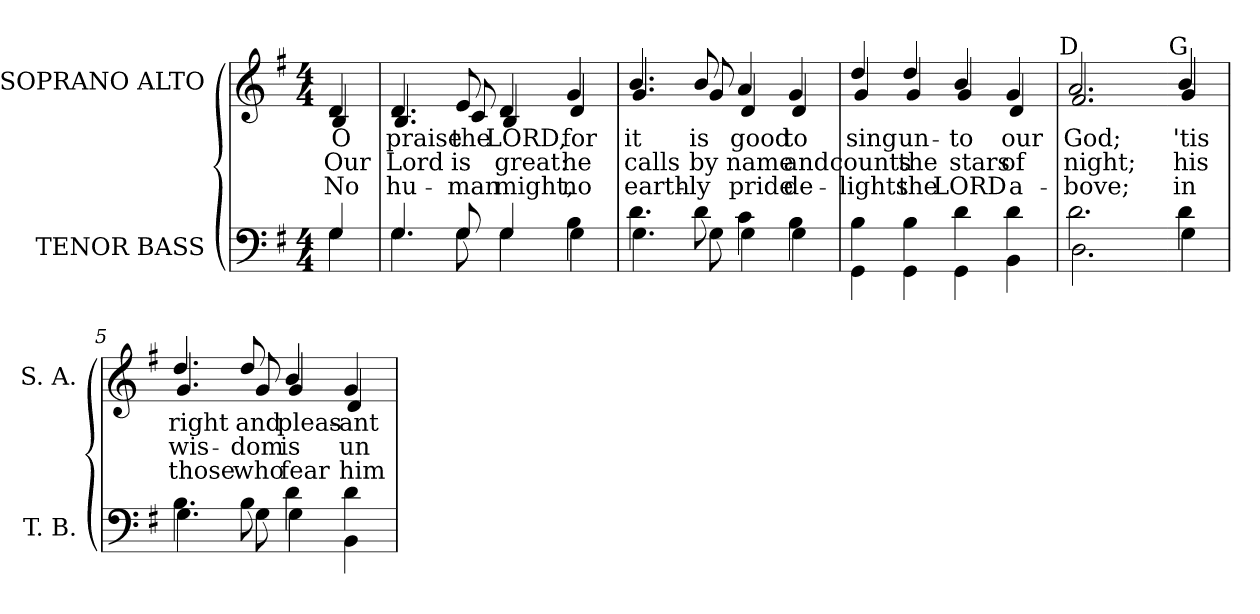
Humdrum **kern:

**kern	**kern	**text	**text	**text
*part2	*part1	*part1	*part1	*part1
*staff2	*staff1	*staff1	*staff1	*staff1
*I"TENOR BASS	*I"SOPRANO ALTO	*	*	*
*I'T. B.	*I'S. A.	*	*	*
!!LO:PB:g=z
*clefF4	*clefG2	*	*	*
*k[f#]	*k[f#]	*	*	*
*G:	*G:	*	*	*
*M4/4	*M4/4	*	*	*
=	=	=	=	=
*^	*	*	*	*
!	!	!LO:TX:a:cj:t=G	!	!	!
!	!	!LO:TX:b:cj:t=1	!	!	!
!	!	!LO:TX:b:cj:t=2	!	!	!
!	!	!LO:TX:b:cj:t=3	!	!	!
!	!	!	!LO:LY:b:color=#000000	!LO:LY:b:color=#000000	!LO:LY:b:color=#000000
*	*	*^	*	*	*
4Gi/	4Gi\	4di/	4Bi/	O	Our	No
=	=	=	=	=	=	=
!	!	!	!	!LO:LY:b:color=#000000	!LO:LY:b:color=#000000	!LO:LY:b:color=#000000
4.Gi/	4.Gi\	4.di/	4.Bi/	praise	Lord	hu-
!	!	!	!	!LO:LY:b:color=#000000	!LO:LY:b:color=#000000	!LO:LY:b:color=#000000
8Gi/	8Gi\	8ei/	8ci/	the	is	-man
!	!	!	!	!LO:LY:b:color=#000000	!LO:LY:b:color=#000000	!LO:LY:b:color=#000000
4Gi/	4Gi\	4di/	4Bi/	LORD,	great:	might,
!	!	!	!	!LO:LY:b:color=#000000	!LO:LY:b:color=#000000	!LO:LY:b:color=#000000
4Bi\	4Gi\	4gi/	4di/	for	he	no
=1	=1	=1	=1	=1	=1	=1
!	!	!	!	!LO:LY:b:color=#000000	!LO:LY:b:color=#000000	!LO:LY:b:color=#000000
4.di\	4.Gi\	4.bi/	4.gi/	it	calls	earth-
!	!	!	!	!LO:LY:b:color=#000000	!LO:LY:b:color=#000000	!LO:LY:b:color=#000000
8di\	8Gi\	8bi/	8gi/	is	by	-ly
!	!	!	!	!LO:LY:b:color=#000000	!LO:LY:b:color=#000000	!LO:LY:b:color=#000000
4ci\	4Gi\	4ai/	4di/	good	name	pride
!	!	!	!	!LO:LY:b:color=#000000	!LO:LY:b:color=#000000	!LO:LY:b:color=#000000
4Bi\	4Gi\	4gi/	4di/	to	and	de-
=2	=2	=2	=2	=2	=2	=2
!	!	!	!	!LO:LY:b:color=#000000	!LO:LY:b:color=#000000	!LO:LY:b:color=#000000
4Bi\	4GGi\	4ddi/	4gi/	sing	counts	-lights
!	!	!	!	!LO:LY:b:color=#000000	!LO:LY:b:color=#000000	!LO:LY:b:color=#000000
4Bi\	4GGi\	4ddi/	4gi/	un-	the	the
!	!	!	!	!LO:LY:b:color=#000000	!LO:LY:b:color=#000000	!LO:LY:b:color=#000000
4di\	4GGi\	4bi/	4gi/	-to	stars	LORD
!	!	!	!	!LO:LY:b:color=#000000	!LO:LY:b:color=#000000	!LO:LY:b:color=#000000
4di\	4BBi\	4gi/	4di/	our	of	a-
=3	=3	=3	=3	=3	=3	=3
!	!	!LO:TX:a:cj:t=D	!	!	!	!
!	!	!	!	!LO:LY:b:color=#000000	!LO:LY:b:color=#000000	!LO:LY:b:color=#000000
2.di\	2.Di\	2.ai/	2.f#i/	God;	night;	-bove;
!!LO:LB:g=z	!!
=4-	=4-	=4-	=4-	=4-	=4-	=4-
!	!	!LO:TX:a:cj:t=G	!	!	!	!
!	!	!	!	!LO:LY:b:color=#000000	!LO:LY:b:color=#000000	!LO:LY:b:color=#000000
4di\	4Gi\	4bi/	4gi/	'tis	his	in
=5	=5	=5	=5	=5	=5	=5
!	!	!	!	!LO:LY:b:color=#000000	!LO:LY:b:color=#000000	!LO:LY:b:color=#000000
4.Bi\	4.Gi\	4.ddi/	4.gi/	right	wis-	those
!	!	!	!	!LO:LY:b:color=#000000	!LO:LY:b:color=#000000	!LO:LY:b:color=#000000
8Bi\	8Gi\	8ddi/	8gi/	and	-dom	who
!	!	!	!	!LO:LY:b:color=#000000	!LO:LY:b:color=#000000	!LO:LY:b:color=#000000
4di\	4Gi\	4bi/	4gi/	pleas-	is	fear
!	!	!	!	!LO:LY:b:color=#000000	!LO:LY:b:color=#000000	!LO:LY:b:color=#000000
4di\	4BBi\	4gi/	4di/	-ant	un-	him
*v	*v	*	*	*	*	*
*	*v	*v	*	*	*
=	=	=	=	=
*-	*-	*-	*-	*-
